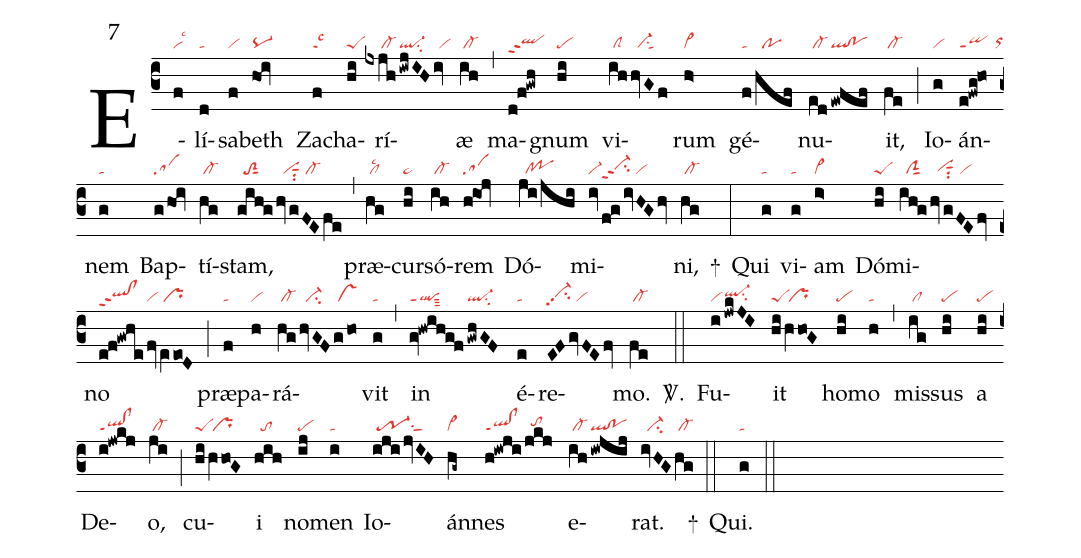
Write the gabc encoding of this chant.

mode: 7;
nabc-lines:1;
%%
(c3)
E(f|vilsc3)lí(d|ta)sa(f|vi)beth(hoi|pq-) Za(f|talsc3)cha(hi|peS)rí(jxjh|/////cl-|iwjIHiv|ql-su2/vi)æ(ih|/cl-) (,)
ma(d!f!gwh|qlhhppt2)gnum(hi|pe) vi(ih|/clS|hvGf|//vi-su1sut1)rum(h>|vi>) gé(f|ta|/hef|//po)nu(ed|/cl-|ewfef|ql!po)it,(fe|/cl-) (;)
Io(g|vi)án(e!fwg!ho|qippt1/orhh)nem(g|ta) Bap(ghoi|sa)tí(hg|/cl-)stam,(gih!g|//toS2sut1|/hvgFEfe|//visut1su2/cl-) (,)
præ(hg|/cllsc2)cur(hi|pe~)só(ih|/cl-)rem(h!ioj|sa) Dó(ji/jhi|//cl!po)mi(iv|vi-|/f!givHGhv|vi-hhppt2su2/vi)ni,(hg|/cl-) +(:)
Qui(g|ta) vi(g|ta)am(i>|vi>) Dó(hi|peS)mi(ih!g|//ciG|/hvgFEfv|//vihgsut1su2/vi)no(e!f!gwhe|qlhh!clhhppt2|fv/eVeo!D|vi/pr) (;)
præ(f|ta)pa(h|vi)rá(hg|/cl-|hvGF|//ci-|gho|/vs)vit(g|ta) (,)
in(gv!hwih!g!f|qlppt1sut3|gwhGF|ql-su2) é(e|ta)re(EFgvFEfv|vi-hhpp2su2/vi)mo.(fe|/cl-) <sp>V/</sp>.(::)
Fu(i|vi|!jwkJI|ql-hhsu2)it(hi|peS|/hVho!G|/pr) ho(hi|pe)mo(h|ta) (,)
mis(ig|/cl)sus(hi|pe) a(hi|pe) De(i!jwkj|ql!clppt1)o,(ji|/cl-) (;)
cu(hi|peS|/hVho!G|/pr)i(hih|//to) no(ij|pe)men(i|ta) Io(ijijvIH|/tr-1su1sut1)án(hg~|cl~)nes(h!iwji|ql!clppt1|/jkj|//tohh) e(ih|/cl-|!iwjij|ql!po)rat.(ivHG|//ci-|hg|/cl-) +(::)
Qui.(g|ta) (::)
